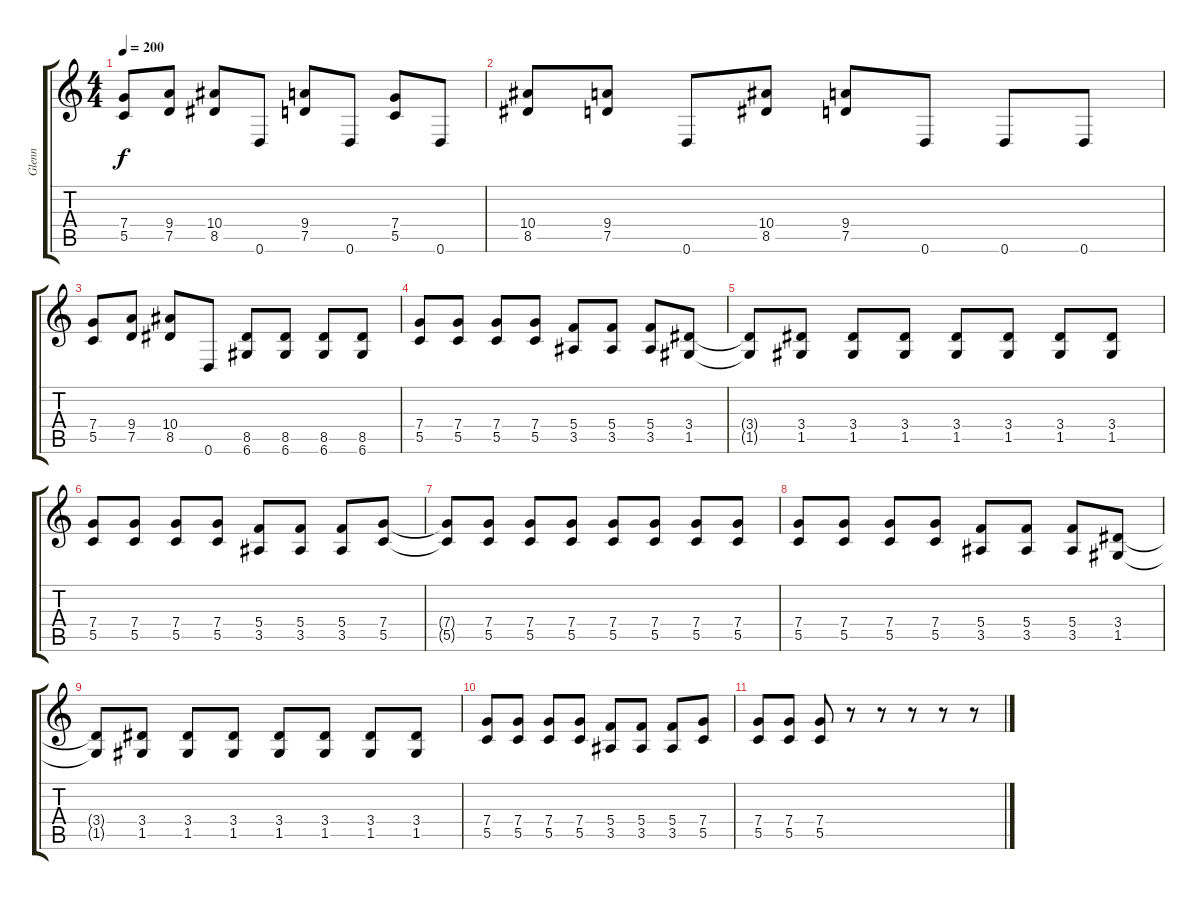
\track ("Glenn" "Glenn") {instrument distortionguitar}
\staff {score tabs}
\tuning (D4 A3 F3 C3 G2 D2) {hide}
\ts (4 4)
\tempo 200
\clef g2
\ks c
(7.4 5.5).8{dy f} (9.4 7.5).8 (10.4 8.5).8 0.6.8 (9.4 7.5).8 0.6.8 (7.4 5.5).8 0.6.8 |
(10.4 8.5).8 (9.4 7.5).8 0.6.8 (10.4 8.5).8 (9.4 7.5).8 0.6.8 0.6.8 0.6.8 |
(7.4 5.5).8 (9.4 7.5).8 (10.4 8.5).8 0.6.8 (8.5 6.6).8 (8.5 6.6).8 (8.5 6.6).8 (8.5 6.6).8 |
(7.4 5.5).8 (7.4 5.5).8 (7.4 5.5).8 (7.4 5.5).8 (5.4 3.5).8 (5.4 3.5).8 (5.4 3.5).8 (3.4 1.5).8 |
(3.4{t} 1.5{t}).8 (3.4 1.5).8 (3.4 1.5).8 (3.4 1.5).8 (3.4 1.5).8 (3.4 1.5).8 (3.4 1.5).8 (3.4 1.5).8 |
(7.4 5.5).8 (7.4 5.5).8 (7.4 5.5).8 (7.4 5.5).8 (5.4 3.5).8 (5.4 3.5).8 (5.4 3.5).8 (7.4 5.5).8 |
(7.4{t} 5.5{t}).8 (7.4 5.5).8 (7.4 5.5).8 (7.4 5.5).8 (7.4 5.5).8 (7.4 5.5).8 (7.4 5.5).8 (7.4 5.5).8 |
(7.4 5.5).8 (7.4 5.5).8 (7.4 5.5).8 (7.4 5.5).8 (5.4 3.5).8 (5.4 3.5).8 (5.4 3.5).8 (3.4 1.5).8 |
(3.4{t} 1.5{t}).8 (3.4 1.5).8 (3.4 1.5).8 (3.4 1.5).8 (3.4 1.5).8 (3.4 1.5).8 (3.4 1.5).8 (3.4 1.5).8 |
(7.4 5.5).8 (7.4 5.5).8 (7.4 5.5).8 (7.4 5.5).8 (5.4 3.5).8 (5.4 3.5).8 (5.4 3.5).8 (7.4 5.5).8 |
(7.4 5.5).8 (7.4 5.5).8 (7.4 5.5).8 r.8 r.8 r.8 r.8 r.8
